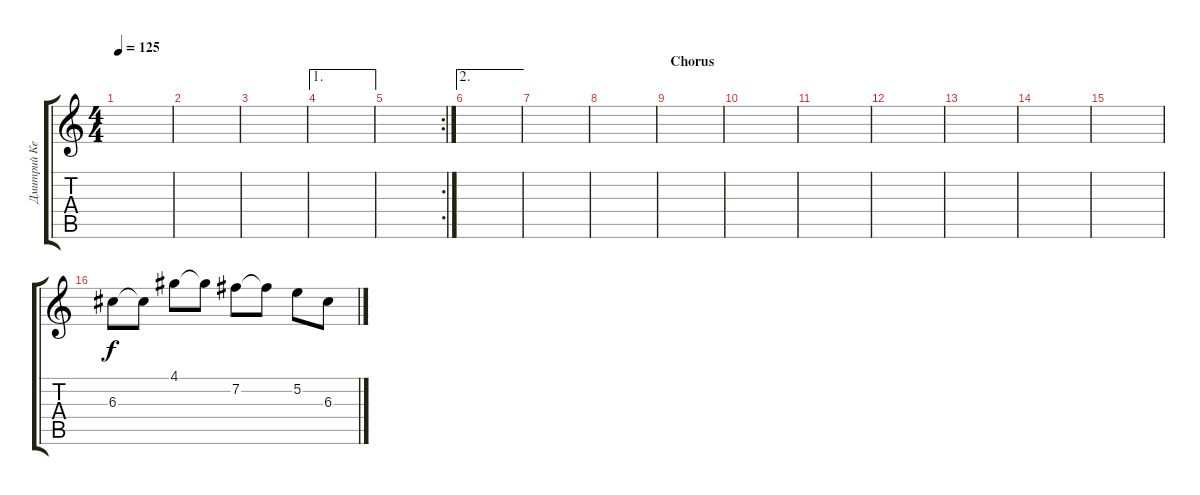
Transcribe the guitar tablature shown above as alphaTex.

\track ("Дмитрий Кежватов (Guitar 3)" "Дмитрий Ке") {instrument acousticguitarnylon}
\staff {score tabs}
\tuning (E4 B3 G3 D3 A2 E2) {hide}
\ts (4 4)
\tempo 125
\clef g2
\ks c
|
|
|
\ae 1
|
\rc 2
|
\ae 2
|
|
|
\section ("" "Chorus")
|
|
|
|
|
|
|
6.3.8 6.3{t}.8 4.1.8 4.1{t}.8 7.2.8 7.2{t}.8 5.2.8 6.3.8
